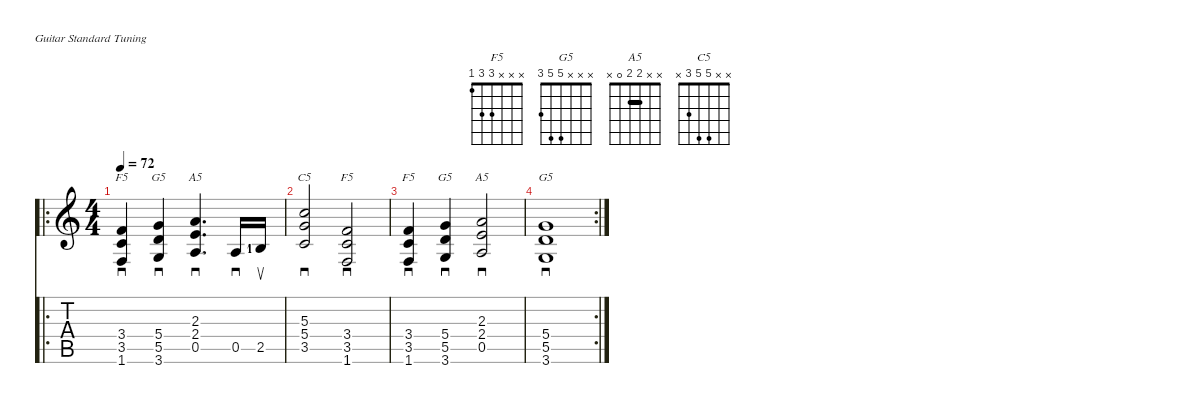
\defaultSystemsLayout 4
\hideDynamics
\bracketExtendMode nobrackets
\singleTrackTrackNamePolicy hidden
\multiTrackTrackNamePolicy hidden
\firstSystemTrackNameOrientation horizontal
\otherSystemsTrackNameOrientation horizontal
\track ("Gtr distorsion" "E-Gt") {instrument distortionguitar}
\staff {score tabs}
\tuning (E4 B3 G3 D3 A2 E2)
\chord ("F5" x x x 3 3 1)
\chord ("G5" x x x 5 5 3)
\chord ("A5" x x 2 2 0 x) {barre 2}
\chord ("C5" x x 5 5 3 x)
\ro
\ts (4 4)
\tempo 72
\clef g2
\ks c
(3.4 3.5 1.6).4{sd ch "F5" dy f instrument distortionguitar} (5.4 5.5 3.6).4{sd ch "G5"} (2.3 2.4 0.5).4{d sd ch "A5"} 0.5.16{sd} 2.5{lf 2}.16{su} |
(5.3 5.4 3.5).2{sd ch "C5"} (3.4 3.5 1.6).2{sd ch "F5"} |
(3.4 3.5 1.6).4{sd ch "F5"} (5.4 5.5 3.6).4{sd ch "G5"} (2.3 2.4 0.5).2{sd ch "A5"} |
\rc 2
(5.4 5.5 3.6).1{sd ch "G5"}
